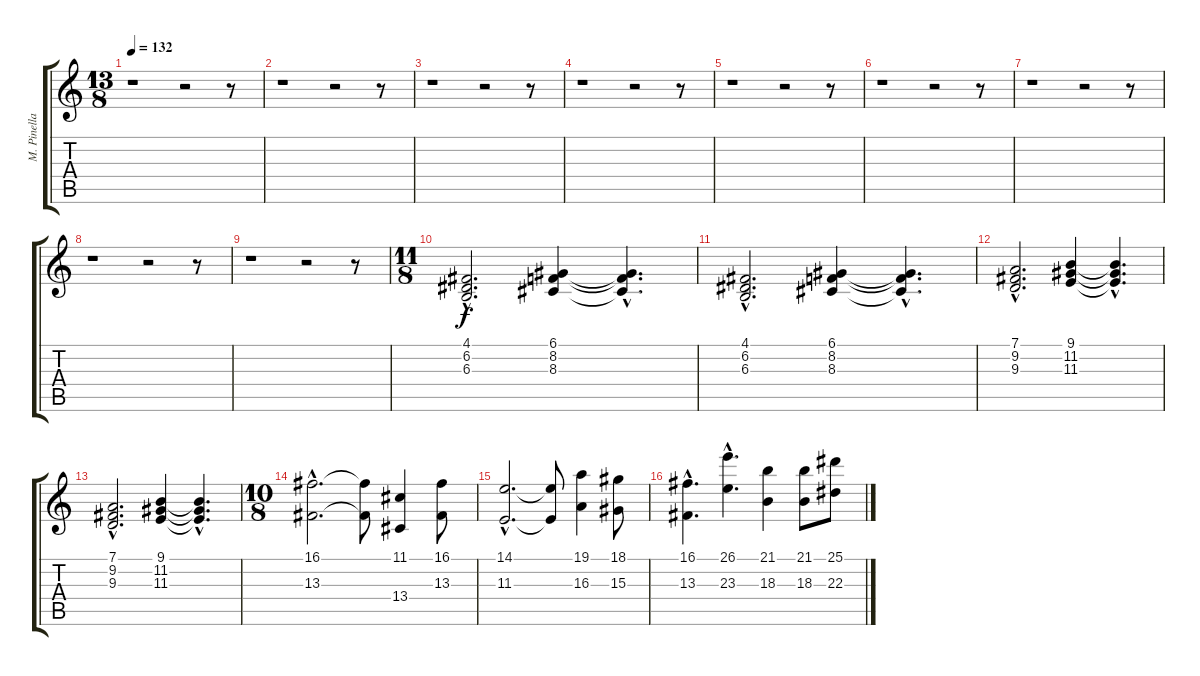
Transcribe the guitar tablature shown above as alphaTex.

\track ("M. Pinella [Strings, Chorus]" "M. Pinella") {instrument stringensemble1}
\staff {score tabs}
\tuning (D4 A3 F3 C3 G2 D2) {hide}
\ts (13 8)
\tempo 132
\clef g2
\ks c
r.1{dy f} r.2 r.8 |
r.1 r.2 r.8 |
r.1 r.2 r.8 |
r.1 r.2 r.8 |
r.1 r.2 r.8 |
r.1 r.2 r.8 |
r.1 r.2 r.8 |
r.1 r.2 r.8 |
r.1 r.2 r.8 |
\ts (11 8)
(4.1{hac} 6.2{hac} 6.3{hac}).2{d volume 9 instrument choiraahs} (6.1 8.2 8.3).4 (6.1{hac t} 8.2{hac t} 8.3{hac t}).4{d} |
(4.1{hac} 6.2{hac} 6.3{hac}).2{d volume 9 instrument choiraahs} (6.1 8.2 8.3).4 (6.1{hac t} 8.2{hac t} 8.3{hac t}).4{d} |
(7.1{hac} 9.2{hac} 9.3{hac}).2{d} (9.1 11.2 11.3).4 (9.1{hac t} 11.2{hac t} 11.3{hac t}).4{d} |
(7.1{hac} 9.2{hac} 9.3{hac}).2{d} (9.1 11.2 11.3).4 (9.1{hac t} 11.2{hac t} 11.3{hac t}).4{d} |
\ts (10 8)
(16.1{hac} 13.3{hac}).2{d volume 12 instrument stringensemble1} (16.1{t} 13.3{t}).8 (11.1 13.4).4 (16.1 13.3).8 |
(14.1{hac} 11.3{hac}).2{d} (14.1{t} 11.3{t}).8 (19.1 16.3).4 (18.1 15.3).8 |
(16.1{hac} 13.3{hac}).4{d} (26.1{hac} 23.3{hac}).4{d} (21.1 18.3).4 (21.1 18.3).8 (25.1 22.3).8
